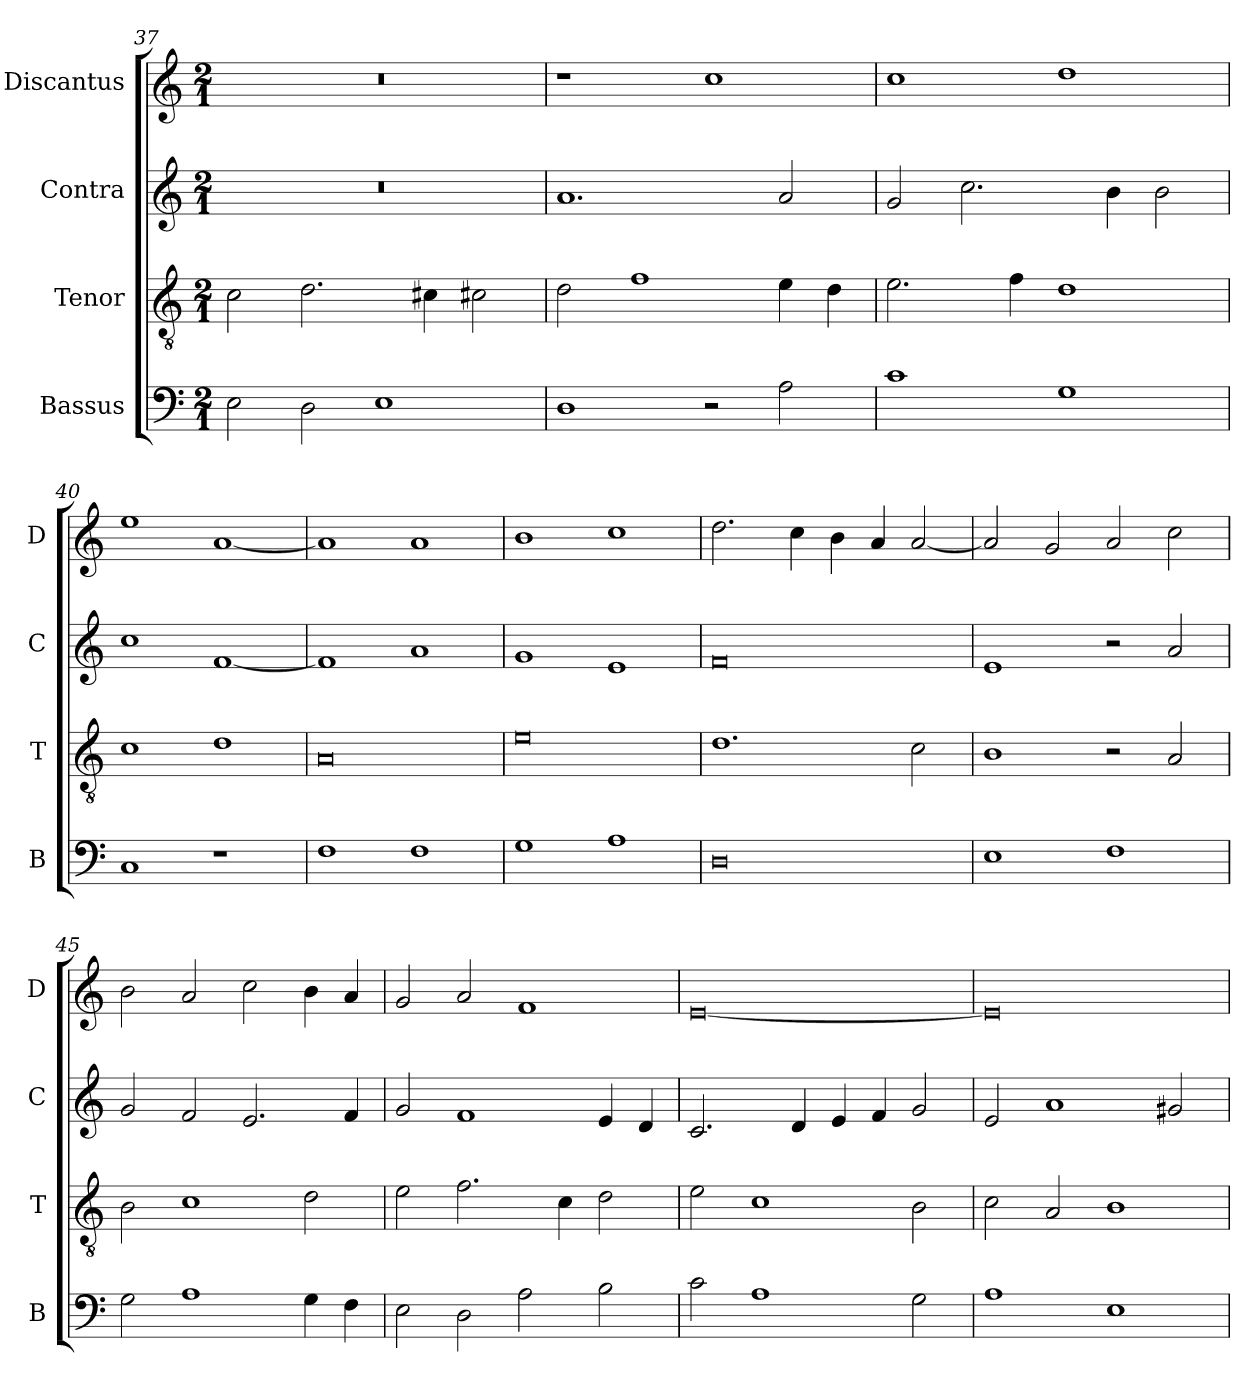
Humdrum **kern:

**kern	**kern	**kern	**kern
*part4	*part3	*part2	*part1
*staff4	*staff3	*staff2	*staff1
*I"Bassus	*I"Tenor	*I"Contra	*I"Discantus
*I'B	*I'T	*I'C	*I'D
*clefF4	*clefGv2	*clefG2	*clefG2
*k[]	*k[]	*k[]	*k[]
*M2/1	*M2/1	*M2/1	*M2/1
=37	=37	=37	=37
2E\	2c\	0r	0r
2D\	2.d\	.	.
1E	.	.	.
.	4c#X\	.	.
.	2c#X\	.	.
=38	=38	=38	=38
1D	2d\	1.a	1r
.	1f	.	.
2r	.	.	1cc
2A\	4e\	2a/	.
.	4d\	.	.
=39	=39	=39	=39
1c	2.e\	2g/	1cc
.	.	2.cc\	.
.	4f\	.	.
1G	1d	.	1dd
.	.	4b\	.
.	.	2b\	.
=40	=40	=40	=40
1C	1c	1cc	1ee
1r	1d	[1f	[1a
=41	=41	=41	=41
1F	0A	1f]	1a]
1F	.	1a	1a
=42	=42	=42	=42
1G	0e	1g	1b
1A	.	1e	1cc
=43	=43	=43	=43
0D	1.d	0f	2.dd\
.	.	.	4cc\
.	.	.	4b\
.	.	.	4a/
.	2c\	.	[2a/
=44	=44	=44	=44
1E	1B	1e	2a/]
.	.	.	2g/
1F	2r	2r	2a/
.	2A/	2a/	2cc\
=45	=45	=45	=45
2G\	2B\	2g/	2b\
1A	1c	2f/	2a/
.	.	2.e/	2cc\
4G\	2d\	.	4b\
4F\	.	4f/	4a/
=46	=46	=46	=46
2E\	2e\	2g/	2g/
2D\	2.f\	1f	2a/
2A\	.	.	1f
.	4c\	.	.
2B\	2d\	4e/	.
.	.	4d/	.
=47	=47	=47	=47
2c\	2e\	2.c/	[0e
1A	1c	.	.
.	.	4d/	.
.	.	4e/	.
.	.	4f/	.
2G\	2B\	2g/	.
=48	=48	=48	=48
1A	2c\	2e/	0e]
.	2A/	1a	.
1E	1B	.	.
.	.	2g#X/	.
=	=	=	=
*-	*-	*-	*-
